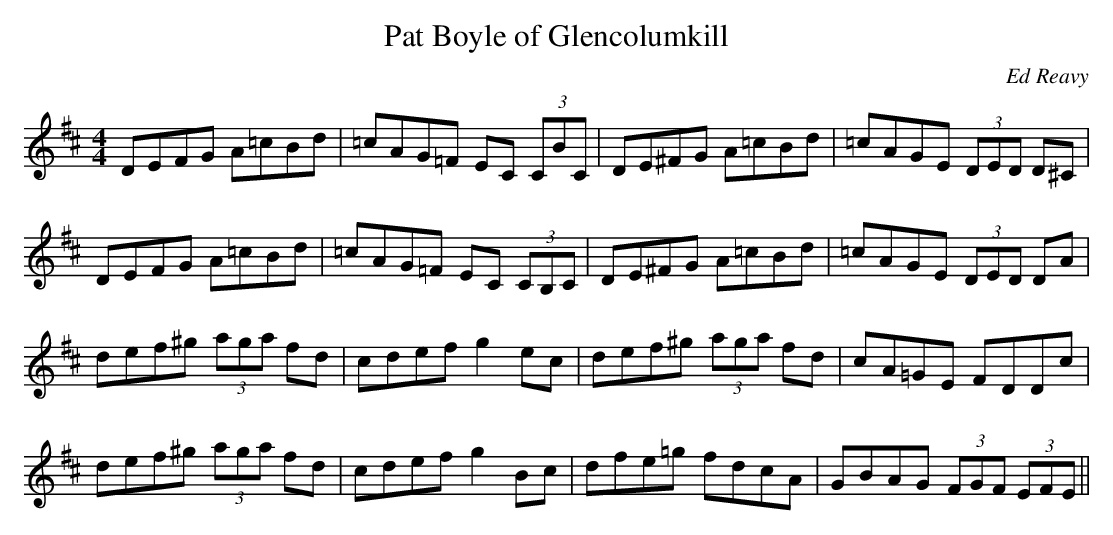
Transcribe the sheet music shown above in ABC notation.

X:1
T:Pat Boyle of Glencolumkill
C:Ed Reavy
M:4/4
L:1/8
K:D
DEFG A=cBd|=cAG=F EC (3CBC|DE^FG A=cBd|=cAGE (3DED D^C|
DEFG A=cBd|=cAG=F EC (3CB,C|DE^FG A=cBd|=cAGE (3DED DA|
def^g (3aga fd|cdef g2 ec|def^g (3aga fd|cA=GE FDDc|
def^g (3aga fd|cdef g2 Bc|dfe=g fdcA|GBAG (3FGF (3EFE||
